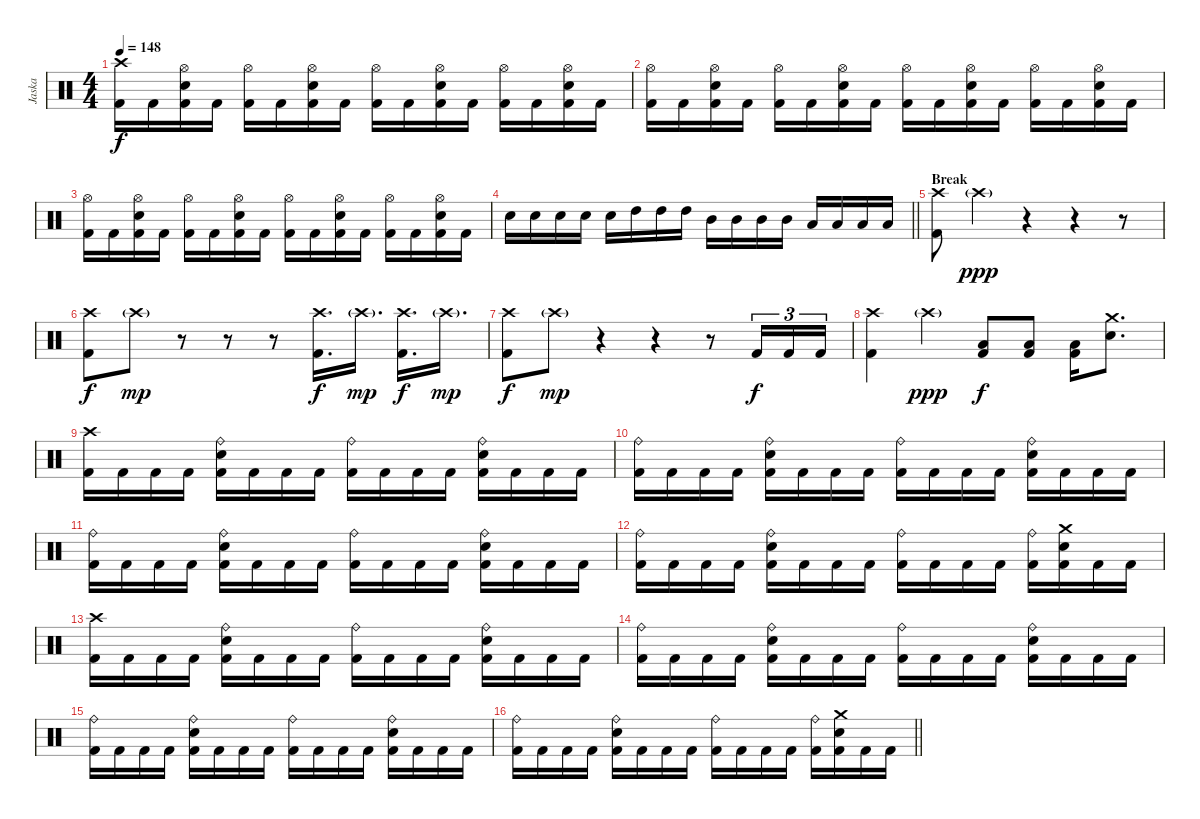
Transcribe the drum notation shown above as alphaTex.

\track ("Jaska" "Jaska") {instrument percussion}
\staff {score}
\articulation defaults
\ts (4 4)
\tempo 148
\clef neutral
\ks c
("Crash high (hit)" "Kick (hit) 2").16{dy f} "Kick (hit) 2".16 ("Hi-Hat (open)" "Snare (hit) 2" "Kick (hit) 2").16 "Kick (hit) 2".16 ("Hi-Hat (open)" "Kick (hit) 2").16 "Kick (hit) 2".16 ("Hi-Hat (open)" "Snare (hit) 2" "Kick (hit) 2").16 "Kick (hit) 2".16 ("Hi-Hat (open)" "Kick (hit) 2").16 "Kick (hit) 2".16 ("Hi-Hat (open)" "Snare (hit) 2" "Kick (hit) 2").16 "Kick (hit) 2".16 ("Hi-Hat (open)" "Kick (hit) 2").16 "Kick (hit) 2".16 ("Hi-Hat (open)" "Snare (hit) 2" "Kick (hit) 2").16 "Kick (hit) 2".16 |
("Hi-Hat (open)" "Kick (hit) 2").16 "Kick (hit) 2".16 ("Hi-Hat (open)" "Snare (hit) 2" "Kick (hit) 2").16 "Kick (hit) 2".16 ("Hi-Hat (open)" "Kick (hit) 2").16 "Kick (hit) 2".16 ("Hi-Hat (open)" "Snare (hit) 2" "Kick (hit) 2").16 "Kick (hit) 2".16 ("Hi-Hat (open)" "Kick (hit) 2").16 "Kick (hit) 2".16 ("Hi-Hat (open)" "Snare (hit) 2" "Kick (hit) 2").16 "Kick (hit) 2".16 ("Hi-Hat (open)" "Kick (hit) 2").16 "Kick (hit) 2".16 ("Hi-Hat (open)" "Snare (hit) 2" "Kick (hit) 2").16 "Kick (hit) 2".16 |
("Hi-Hat (open)" "Kick (hit) 2").16 "Kick (hit) 2".16 ("Hi-Hat (open)" "Snare (hit) 2" "Kick (hit) 2").16 "Kick (hit) 2".16 ("Hi-Hat (open)" "Kick (hit) 2").16 "Kick (hit) 2".16 ("Hi-Hat (open)" "Snare (hit) 2" "Kick (hit) 2").16 "Kick (hit) 2".16 ("Hi-Hat (open)" "Kick (hit) 2").16 "Kick (hit) 2".16 ("Hi-Hat (open)" "Snare (hit) 2" "Kick (hit) 2").16 "Kick (hit) 2".16 ("Hi-Hat (open)" "Kick (hit) 2").16 "Kick (hit) 2".16 ("Hi-Hat (open)" "Snare (hit) 2" "Kick (hit) 2").16 "Kick (hit) 2".16 |
\barLineRight lightlight "Snare (hit) 2".16 "Snare (hit) 2".16 "Snare (hit) 2".16 "Snare (hit) 2".16 "Snare (hit) 2".16 "High Tom (hit)".16 "High Tom (hit)".16 "High Tom (hit)".16 "Mid Tom (hit)".16 "Mid Tom (hit)".16 "Mid Tom (hit)".16 "Mid Tom (hit)".16 "Low Tom (hit)".16 "Low Tom (hit)".16 "Low Tom (hit)".16 "Low Tom (hit)".16
|
\section ("" "Break")
("Crash high (hit)" "Kick (hit) 2").8 "Crash high (hit)"{g}.4{dy ppp} r.4 r.4 r.8 |
("Crash high (hit)" "Kick (hit) 2").8{dy f} "Crash high (hit)"{g}.8{dy mp} r.8 r.8 r.8 ("Crash high (hit)" "Kick (hit) 2").16{d dy f} "Crash high (hit)"{g}.16{d dy mp} ("Crash high (hit)" "Kick (hit) 2").16{d dy f} "Crash high (hit)"{g}.16{d dy mp} |
("Crash high (hit)" "Kick (hit) 2").8{dy f} "Crash high (hit)"{g}.8{dy mp} r.4 r.4 r.8 "Kick (hit) 2".16{tu (3 2) dy f} "Kick (hit) 2".16{tu (3 2)} "Kick (hit) 2".16{tu (3 2)} |
("Crash high (hit)" "Kick (hit) 2").4 "Crash high (hit)"{g}.4{dy ppp} ("Low Tom (hit)" "Kick (hit) 2").8{dy f} ("Low Tom (hit)" "Kick (hit) 2").8 ("Low Tom (hit)" "Kick (hit) 2").16 ("Crash medium (hit)" "Snare (hit) 2").8{d} |
("Crash high (hit)" "Kick (hit) 2").16 "Kick (hit) 2".16 "Kick (hit) 2".16 "Kick (hit) 2".16 ("Ride (bell)" "Snare (hit) 2" "Kick (hit) 2").16 "Kick (hit) 2".16 "Kick (hit) 2".16 "Kick (hit) 2".16 ("Ride (bell)" "Kick (hit) 2").16 "Kick (hit) 2".16 "Kick (hit) 2".16 "Kick (hit) 2".16 ("Ride (bell)" "Snare (hit) 2" "Kick (hit) 2").16 "Kick (hit) 2".16 "Kick (hit) 2".16 "Kick (hit) 2".16 |
("Ride (bell)" "Kick (hit) 2").16 "Kick (hit) 2".16 "Kick (hit) 2".16 "Kick (hit) 2".16 ("Ride (bell)" "Snare (hit) 2" "Kick (hit) 2").16 "Kick (hit) 2".16 "Kick (hit) 2".16 "Kick (hit) 2".16 ("Ride (bell)" "Kick (hit) 2").16 "Kick (hit) 2".16 "Kick (hit) 2".16 "Kick (hit) 2".16 ("Ride (bell)" "Snare (hit) 2" "Kick (hit) 2").16 "Kick (hit) 2".16 "Kick (hit) 2".16 "Kick (hit) 2".16 |
("Ride (bell)" "Kick (hit) 2").16 "Kick (hit) 2".16 "Kick (hit) 2".16 "Kick (hit) 2".16 ("Ride (bell)" "Snare (hit) 2" "Kick (hit) 2").16 "Kick (hit) 2".16 "Kick (hit) 2".16 "Kick (hit) 2".16 ("Ride (bell)" "Kick (hit) 2").16 "Kick (hit) 2".16 "Kick (hit) 2".16 "Kick (hit) 2".16 ("Ride (bell)" "Snare (hit) 2" "Kick (hit) 2").16 "Kick (hit) 2".16 "Kick (hit) 2".16 "Kick (hit) 2".16 |
("Ride (bell)" "Kick (hit) 2").16 "Kick (hit) 2".16 "Kick (hit) 2".16 "Kick (hit) 2".16 ("Ride (bell)" "Snare (hit) 2" "Kick (hit) 2").16 "Kick (hit) 2".16 "Kick (hit) 2".16 "Kick (hit) 2".16 ("Ride (bell)" "Kick (hit) 2").16 "Kick (hit) 2".16 "Kick (hit) 2".16 "Kick (hit) 2".16 ("Ride (bell)" "Kick (hit) 2").16 ("Crash medium (hit)" "Snare (hit) 2" "Kick (hit) 2").16 "Kick (hit) 2".16 "Kick (hit) 2".16 |
("Crash high (hit)" "Kick (hit) 2").16 "Kick (hit) 2".16 "Kick (hit) 2".16 "Kick (hit) 2".16 ("Ride (bell)" "Snare (hit) 2" "Kick (hit) 2").16 "Kick (hit) 2".16 "Kick (hit) 2".16 "Kick (hit) 2".16 ("Ride (bell)" "Kick (hit) 2").16 "Kick (hit) 2".16 "Kick (hit) 2".16 "Kick (hit) 2".16 ("Ride (bell)" "Snare (hit) 2" "Kick (hit) 2").16 "Kick (hit) 2".16 "Kick (hit) 2".16 "Kick (hit) 2".16 |
("Ride (bell)" "Kick (hit) 2").16 "Kick (hit) 2".16 "Kick (hit) 2".16 "Kick (hit) 2".16 ("Ride (bell)" "Snare (hit) 2" "Kick (hit) 2").16 "Kick (hit) 2".16 "Kick (hit) 2".16 "Kick (hit) 2".16 ("Ride (bell)" "Kick (hit) 2").16 "Kick (hit) 2".16 "Kick (hit) 2".16 "Kick (hit) 2".16 ("Ride (bell)" "Snare (hit) 2" "Kick (hit) 2").16 "Kick (hit) 2".16 "Kick (hit) 2".16 "Kick (hit) 2".16 |
("Ride (bell)" "Kick (hit) 2").16 "Kick (hit) 2".16 "Kick (hit) 2".16 "Kick (hit) 2".16 ("Ride (bell)" "Snare (hit) 2" "Kick (hit) 2").16 "Kick (hit) 2".16 "Kick (hit) 2".16 "Kick (hit) 2".16 ("Ride (bell)" "Kick (hit) 2").16 "Kick (hit) 2".16 "Kick (hit) 2".16 "Kick (hit) 2".16 ("Ride (bell)" "Snare (hit) 2" "Kick (hit) 2").16 "Kick (hit) 2".16 "Kick (hit) 2".16 "Kick (hit) 2".16 |
\barLineRight lightlight
("Ride (bell)" "Kick (hit) 2").16 "Kick (hit) 2".16 "Kick (hit) 2".16 "Kick (hit) 2".16 ("Ride (bell)" "Snare (hit) 2" "Kick (hit) 2").16 "Kick (hit) 2".16 "Kick (hit) 2".16 "Kick (hit) 2".16 ("Ride (bell)" "Kick (hit) 2").16 "Kick (hit) 2".16 "Kick (hit) 2".16 "Kick (hit) 2".16 ("Ride (bell)" "Kick (hit) 2").16 ("Crash medium (hit)" "Snare (hit) 2" "Kick (hit) 2").16 "Kick (hit) 2".16 "Kick (hit) 2".16
